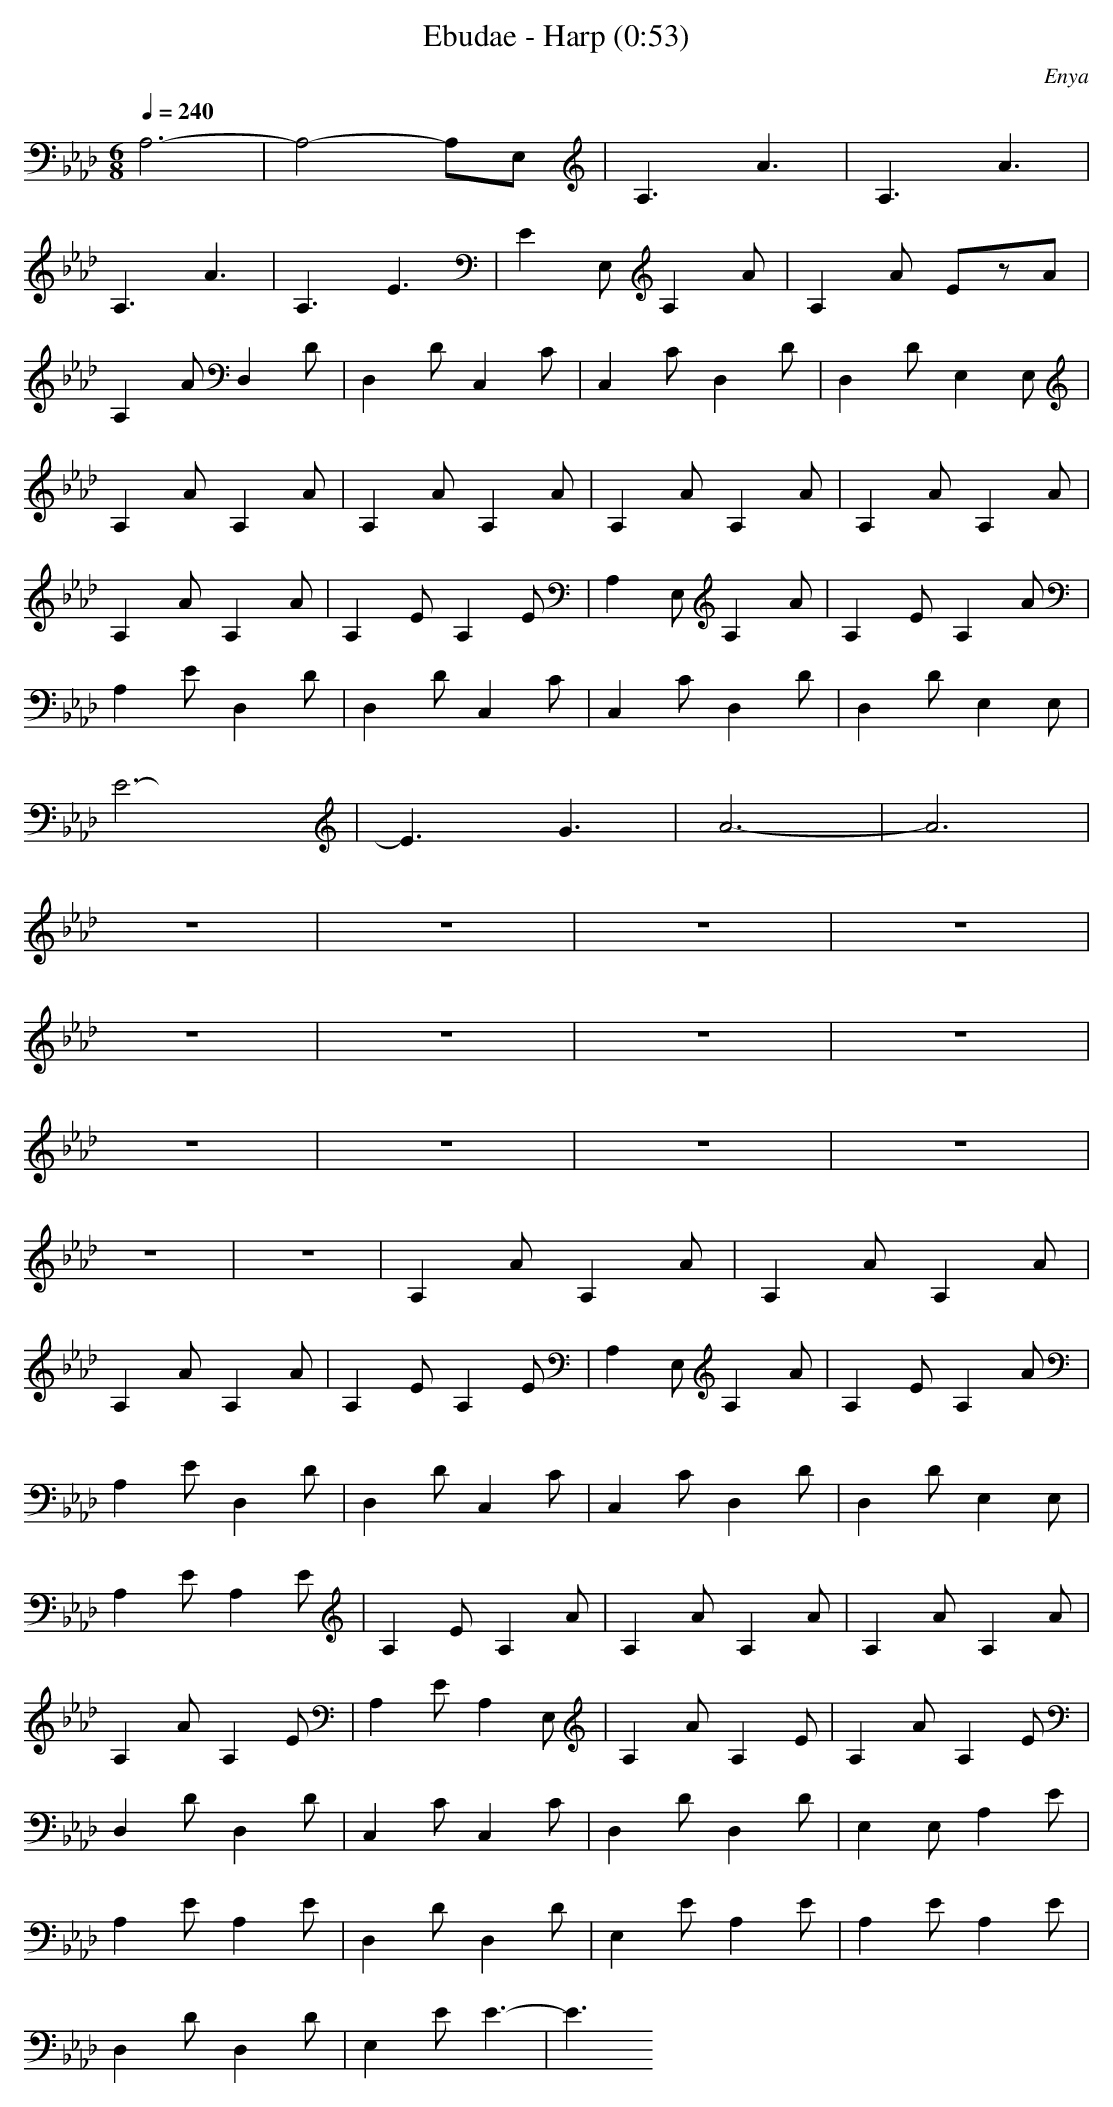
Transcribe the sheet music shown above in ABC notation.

X:1
T:Ebudae - Harp (0:53)
C:Enya
M:6/8
L:1/8
Q:1/4=240
K:Ab
A,6-|A,4-A,E,|A,3 A3|A,3 A3|
A,3 A3|A,3 E3|E2E, A,2A|A,2A EzA|
A,2A D,2D|D,2D C,2C|C,2C D,2D|D,2D E,2E,|
A,2A A,2A|A,2A A,2A|A,2A A,2A|A,2A A,2A|
A,2A A,2A|A,2E A,2E|A,2E, A,2A|A,2E A,2A|
A,2E D,2D|D,2D C,2C|C,2C D,2D|D,2D E,2E,|
E6-|E3 G3|A6-|A6|
z6|z6|z6|z6|
z6|z6|z6|z6|
z6|z6|z6|z6|
z6|z6|A,2A A,2A|A,2A A,2A|
A,2A A,2A|A,2E A,2E|A,2E, A,2A|A,2E A,2A|
A,2E D,2D|D,2D C,2C|C,2C D,2D|D,2D E,2E,|
A,2E A,2E|A,2E A,2A|A,2A A,2A|A,2A A,2A|
A,2A A,2E|A,2E A,2E,|A,2A A,2E|A,2A A,2E|
D,2D D,2D|C,2C C,2C|D,2D D,2D|E,2E, A,2E|
A,2E A,2E|D,2D D,2D|E,2E A,2E|A,2E A,2E|
D,2D D,2D|E,2E E3-|E3
